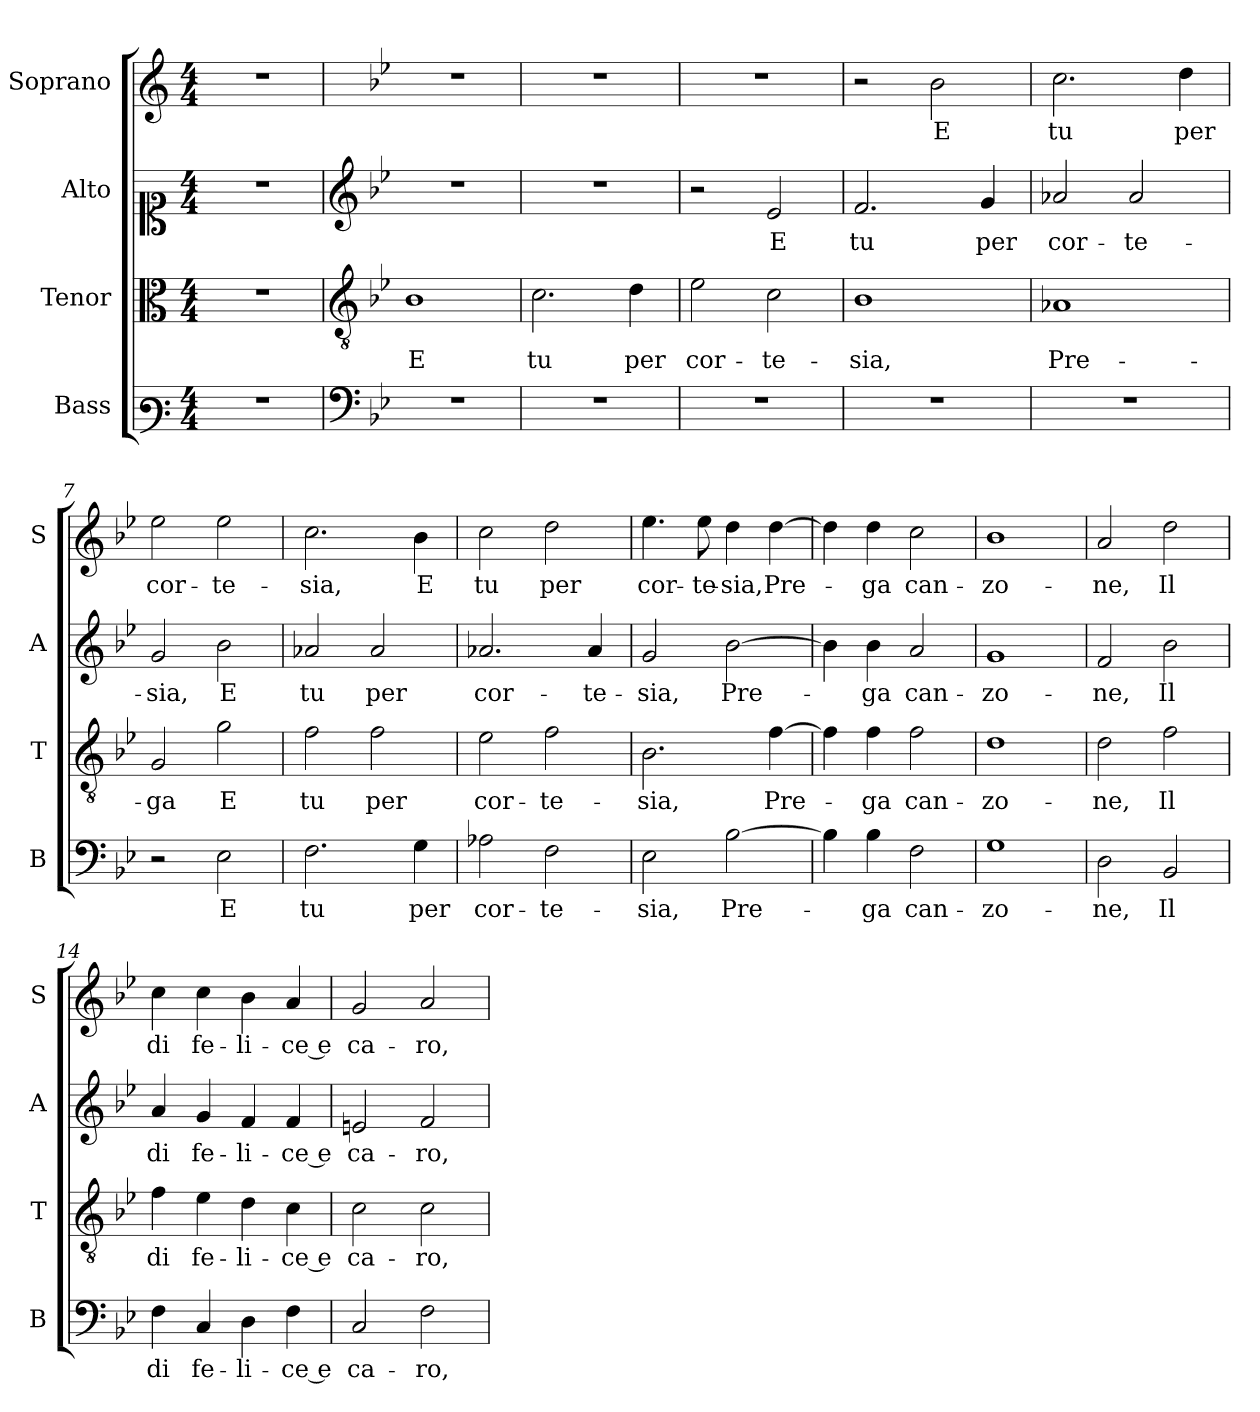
**kern	**text	**kern	**text	**kern	**text	**kern	**text
*part4	*part4	*part3	*part3	*part2	*part2	*part1	*part1
*staff4	*staff4	*staff3	*staff3	*staff2	*staff2	*staff1	*staff1
*I"Bass	*	*I"Tenor	*	*I"Alto	*	*I"Soprano	*
*I'B	*	*I'T	*	*I'A	*	*I'S	*
*clefF3	*	*clefC3	*	*clefC1	*	*clefG2	*
*k[]	*	*k[]	*	*k[]	*	*k[]	*
*C:	*	*C:	*	*C:	*	*C:	*
*M4/4	*	*M4/4	*	*M4/4	*	*M4/4	*
=1	=1	=1	=1	=1	=1	=1	=1
1r	.	1r	.	1r	.	1r	.
=2	=2	=2	=2	=2	=2	=2	=2
*clefF4	*	*clefGv2	*	*clefG2	*	*	*
*k[b-e-]	*	*k[b-e-]	*	*k[b-e-]	*	*k[b-e-]	*
*B-:	*	*B-:	*	*B-:	*	*B-:	*
!	!	!	!LO:LY:b	!	!	!	!
1r	.	1B-	E	1r	.	1r	.
=3	=3	=3	=3	=3	=3	=3	=3
!	!	!	!LO:LY:b	!	!	!	!
1r	.	2.c\	tu	1r	.	1r	.
!	!	!	!LO:LY:b	!	!	!	!
.	.	4d\	per	.	.	.	.
=4	=4	=4	=4	=4	=4	=4	=4
!	!	!	!LO:LY:b	!	!	!	!
1r	.	2e-\	cor-	2r	.	1r	.
!	!	!	!LO:LY:b	!	!LO:LY:b	!	!
.	.	2c\	-te-	2e-/	E	.	.
=5	=5	=5	=5	=5	=5	=5	=5
!	!	!	!LO:LY:b	!	!LO:LY:b	!	!
1r	.	1B-	-sia,	2.f/	tu	2r	.
!	!	!	!	!	!	!	!LO:LY:b
.	.	.	.	.	.	2b-\	E
!	!	!	!	!	!LO:LY:b	!	!
.	.	.	.	4g/	per	.	.
=6	=6	=6	=6	=6	=6	=6	=6
!	!	!	!LO:LY:b	!	!LO:LY:b	!	!LO:LY:b
1r	.	1A-X	Pre-	2a-X/	cor-	2.cc\	tu
!	!	!	!	!	!LO:LY:b	!	!
.	.	.	.	2a-/	-te-	.	.
!	!	!	!	!	!	!	!LO:LY:b
.	.	.	.	.	.	4dd\	per
!!LO:LB:g=z
=7	=7	=7	=7	=7	=7	=7	=7
!	!	!	!LO:LY:b	!	!LO:LY:b	!	!LO:LY:b
2r	.	2G/	-ga	2g/	-sia,	2ee-\	cor-
!	!LO:LY:b	!	!LO:LY:b	!	!LO:LY:b	!	!LO:LY:b
2E-\	E	2g\	E	2b-\	E	2ee-\	-te-
=8	=8	=8	=8	=8	=8	=8	=8
!	!LO:LY:b	!	!LO:LY:b	!	!LO:LY:b	!	!LO:LY:b
2.F\	tu	2f\	tu	2a-X/	tu	2.cc\	-sia,
!	!	!	!LO:LY:b	!	!LO:LY:b	!	!
.	.	2f\	per	2a-/	per	.	.
!	!LO:LY:b	!	!	!	!	!	!LO:LY:b
4G\	per	.	.	.	.	4b-\	E
=9	=9	=9	=9	=9	=9	=9	=9
!	!LO:LY:b	!	!LO:LY:b	!	!LO:LY:b	!	!LO:LY:b
2A-X\	cor-	2e-\	cor-	2.a-X/	cor-	2cc\	tu
!	!LO:LY:b	!	!LO:LY:b	!	!	!	!LO:LY:b
2F\	-te-	2f\	-te-	.	.	2dd\	per
!	!	!	!	!	!LO:LY:b	!	!
.	.	.	.	4a-/	-te-	.	.
=10	=10	=10	=10	=10	=10	=10	=10
!	!LO:LY:b	!	!LO:LY:b	!	!LO:LY:b	!	!LO:LY:b
2E-\	-sia,	2.B-\	-sia,	2g/	-sia,	4.ee-\	cor-
!	!	!	!	!	!	!	!LO:LY:b
.	.	.	.	.	.	8ee-\	-te-
!	!LO:LY:b	!	!	!	!LO:LY:b	!	!LO:LY:b
[2B-\	Pre-	.	.	[2b-\	Pre-	4dd\	-sia,
!	!	!	!LO:LY:b	!	!	!	!LO:LY:b
.	.	[4f\	Pre-	.	.	[4dd\	Pre-
=11	=11	=11	=11	=11	=11	=11	=11
4B-\]	.	4f\]	.	4b-\]	.	4dd\]	.
!	!LO:LY:b	!	!LO:LY:b	!	!LO:LY:b	!	!LO:LY:b
4B-\	-ga	4f\	-ga	4b-\	-ga	4dd\	-ga
!	!LO:LY:b	!	!LO:LY:b	!	!LO:LY:b	!	!LO:LY:b
2F\	can-	2f\	can-	2a/	can-	2cc\	can-
=12	=12	=12	=12	=12	=12	=12	=12
!	!LO:LY:b	!	!LO:LY:b	!	!LO:LY:b	!	!LO:LY:b
1G	-zo-	1d	-zo-	1g	-zo-	1b-	-zo-
!!LO:LB:g=z
=13	=13	=13	=13	=13	=13	=13	=13
!	!LO:LY:b	!	!LO:LY:b	!	!LO:LY:b	!	!LO:LY:b
2D\	-ne,	2d\	-ne,	2f/	-ne,	2a/	-ne,
!	!LO:LY:b	!	!LO:LY:b	!	!LO:LY:b	!	!LO:LY:b
2BB-/	Il	2f\	Il	2b-\	Il	2dd\	Il
=14	=14	=14	=14	=14	=14	=14	=14
!	!LO:LY:b	!	!LO:LY:b	!	!LO:LY:b	!	!LO:LY:b
4F\	di	4f\	di	4a/	di	4cc\	di
!	!LO:LY:b	!	!LO:LY:b	!	!LO:LY:b	!	!LO:LY:b
4C/	fe-	4e-\	fe-	4g/	fe-	4cc\	fe-
!	!LO:LY:b	!	!LO:LY:b	!	!LO:LY:b	!	!LO:LY:b
4D\	-li-	4d\	-li-	4f/	-li-	4b-\	-li-
!	!LO:LY:b	!	!LO:LY:b	!	!LO:LY:b	!	!LO:LY:b
4F\	-ce e	4c\	-ce e	4f/	-ce e	4a/	-ce e
=15	=15	=15	=15	=15	=15	=15	=15
!	!LO:LY:b	!	!LO:LY:b	!	!LO:LY:b	!	!LO:LY:b
2C/	ca-	2c\	ca-	2en/	ca-	2g/	ca-
!	!LO:LY:b	!	!LO:LY:b	!	!LO:LY:b	!	!LO:LY:b
2F\	-ro,	2c\	-ro,	2f/	-ro,	2a/	-ro,
=	=	=	=	=	=	=	=
*-	*-	*-	*-	*-	*-	*-	*-
